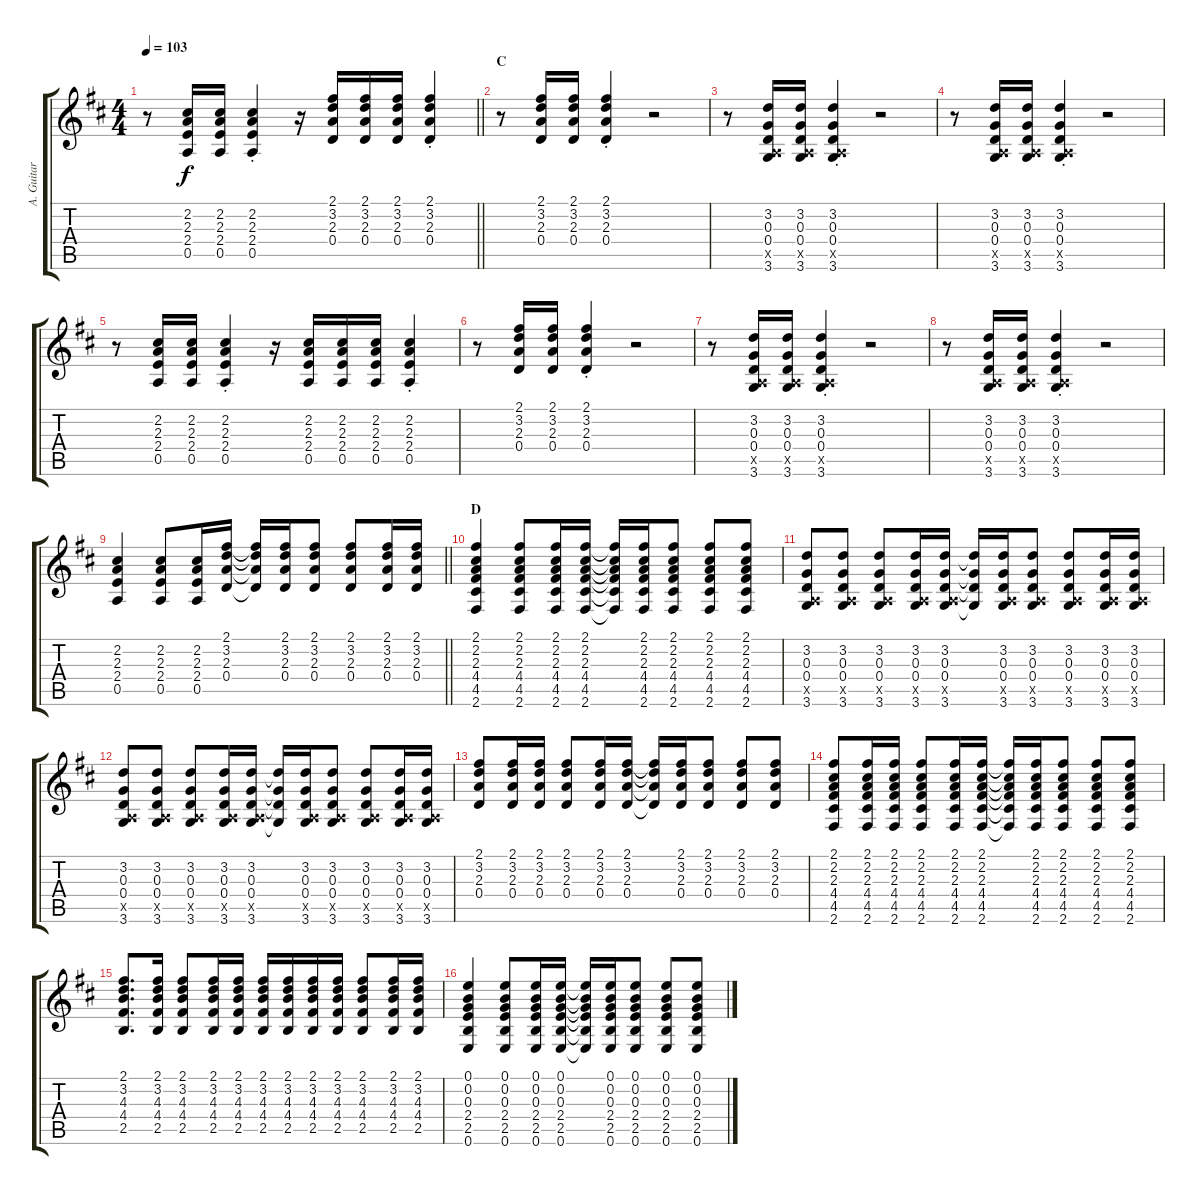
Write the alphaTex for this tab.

\track ("A. Guitar" "A. Guitar") {instrument acousticguitarsteel}
\staff {score tabs}
\tuning (E4 B3 G3 D3 A2 E2) {hide}
\ts (4 4)
\tempo 103
\clef g2
\barLineRight lightlight
\ks d
r.8{dy f} (2.2 2.3 2.4 0.5).16 (2.2 2.3 2.4 0.5).16 (2.2{st} 2.3{st} 2.4{st} 0.5{st}).4 r.16 (2.1 3.2 2.3 0.4).16 (2.1 3.2 2.3 0.4).16 (2.1 3.2 2.3 0.4).16 (2.1{st} 3.2{st} 2.3{st} 0.4{st}).4 |
\section ("" "C")
r.8 (2.1 3.2 2.3 0.4).16 (2.1 3.2 2.3 0.4).16 (2.1{st} 3.2{st} 2.3{st} 0.4{st}).4 r.2 |
r.8 (3.2 0.3 0.4 0.5{x} 3.6).16 (3.2 0.3 0.4 0.5{x} 3.6).16 (3.2{st} 0.3{st} 0.4{st} 0.5{x} 3.6{st}).4 r.2 |
r.8 (3.2 0.3 0.4 0.5{x} 3.6).16 (3.2 0.3 0.4 0.5{x} 3.6).16 (3.2{st} 0.3{st} 0.4{st} 0.5{x} 3.6{st}).4 r.2 |
r.8 (2.2 2.3 2.4 0.5).16 (2.2 2.3 2.4 0.5).16 (2.2{st} 2.3{st} 2.4{st} 0.5{st}).4 r.16 (2.2 2.3 2.4 0.5).16 (2.2 2.3 2.4 0.5).16 (2.2 2.3 2.4 0.5).16 (2.2{st} 2.3{st} 2.4{st} 0.5{st}).4 |
r.8 (2.1 3.2 2.3 0.4).16 (2.1 3.2 2.3 0.4).16 (2.1{st} 3.2{st} 2.3{st} 0.4{st}).4 r.2 |
r.8 (3.2 0.3 0.4 0.5{x} 3.6).16 (3.2 0.3 0.4 0.5{x} 3.6).16 (3.2{st} 0.3{st} 0.4{st} 0.5{x} 3.6{st}).4 r.2 |
r.8 (3.2 0.3 0.4 0.5{x} 3.6).16 (3.2 0.3 0.4 0.5{x} 3.6).16 (3.2{st} 0.3{st} 0.4{st} 0.5{x} 3.6{st}).4 r.2 |
\barLineRight lightlight
(2.2 2.3 2.4 0.5).4 (2.2 2.3 2.4 0.5).8 (2.2 2.3 2.4 0.5).16 (2.1 3.2 2.3 0.4).16 (2.1{t} 3.2{t} 2.3{t} 0.4{t}).16 (2.1 3.2 2.3 0.4).16 (2.1 3.2 2.3 0.4).8 (2.1 3.2 2.3 0.4).8 (2.1 3.2 2.3 0.4).16 (2.1 3.2 2.3 0.4).16 |
\section ("" "D")
(2.1 2.2 2.3 4.4 4.5 2.6).4 (2.1 2.2 2.3 4.4 4.5 2.6).8 (2.1 2.2 2.3 4.4 4.5 2.6).16 (2.1 2.2 2.3 4.4 4.5 2.6).16 (2.1{t} 2.2{t} 2.3{t} 4.4{t} 4.5{t} 2.6{t}).16 (2.1 2.2 2.3 4.4 4.5 2.6).16 (2.1 2.2 2.3 4.4 4.5 2.6).8 (2.1 2.2 2.3 4.4 4.5 2.6).8 (2.1 2.2 2.3 4.4 4.5 2.6).8 |
(3.2 0.3 0.4 0.5{x} 3.6).8 (3.2 0.3 0.4 0.5{x} 3.6).8 (3.2 0.3 0.4 0.5{x} 3.6).8 (3.2 0.3 0.4 0.5{x} 3.6).16 (3.2 0.3 0.4 0.5{x} 3.6).16 (3.2{t} 0.3{t} 0.4{t} 3.6{t}).16 (3.2 0.3 0.4 0.5{x} 3.6).16 (3.2 0.3 0.4 0.5{x} 3.6).8 (3.2 0.3 0.4 0.5{x} 3.6).8 (3.2 0.3 0.4 0.5{x} 3.6).16 (3.2 0.3 0.4 0.5{x} 3.6).16 |
(3.2 0.3 0.4 0.5{x} 3.6).8 (3.2 0.3 0.4 0.5{x} 3.6).8 (3.2 0.3 0.4 0.5{x} 3.6).8 (3.2 0.3 0.4 0.5{x} 3.6).16 (3.2 0.3 0.4 0.5{x} 3.6).16 (3.2{t} 0.3{t} 0.4{t} 3.6{t}).16 (3.2 0.3 0.4 0.5{x} 3.6).16 (3.2 0.3 0.4 0.5{x} 3.6).8 (3.2 0.3 0.4 0.5{x} 3.6).8 (3.2 0.3 0.4 0.5{x} 3.6).16 (3.2 0.3 0.4 0.5{x} 3.6).16 |
(2.1 3.2 2.3 0.4).8 (2.1 3.2 2.3 0.4).16 (2.1 3.2 2.3 0.4).16 (2.1 3.2 2.3 0.4).8 (2.1 3.2 2.3 0.4).16 (2.1 3.2 2.3 0.4).16 (2.1{t} 3.2{t} 2.3{t} 0.4{t}).16 (2.1 3.2 2.3 0.4).16 (2.1 3.2 2.3 0.4).8 (2.1 3.2 2.3 0.4).8 (2.1 3.2 2.3 0.4).8 |
(2.1 2.2 2.3 4.4 4.5 2.6).8 (2.1 2.2 2.3 4.4 4.5 2.6).16 (2.1 2.2 2.3 4.4 4.5 2.6).16 (2.1 2.2 2.3 4.4 4.5 2.6).8 (2.1 2.2 2.3 4.4 4.5 2.6).16 (2.1 2.2 2.3 4.4 4.5 2.6).16 (2.1{t} 2.2{t} 2.3{t} 4.4{t} 4.5{t} 2.6{t}).16 (2.1 2.2 2.3 4.4 4.5 2.6).16 (2.1 2.2 2.3 4.4 4.5 2.6).8 (2.1 2.2 2.3 4.4 4.5 2.6).8 (2.1 2.2 2.3 4.4 4.5 2.6).8 |
(2.1 3.2 4.3 4.4 2.5).8{d} (2.1 3.2 4.3 4.4 2.5).16 (2.1 3.2 4.3 4.4 2.5).8 (2.1 3.2 4.3 4.4 2.5).16 (2.1 3.2 4.3 4.4 2.5).16 (2.1 3.2 4.3 4.4 2.5).16 (2.1 3.2 4.3 4.4 2.5).16 (2.1 3.2 4.3 4.4 2.5).16 (2.1 3.2 4.3 4.4 2.5).16 (2.1 3.2 4.3 4.4 2.5).8 (2.1 3.2 4.3 4.4 2.5).16 (2.1 3.2 4.3 4.4 2.5).16 |
(0.1 0.2 0.3 2.4 2.5 0.6).4 (0.1 0.2 0.3 2.4 2.5 0.6).8 (0.1 0.2 0.3 2.4 2.5 0.6).16 (0.1 0.2 0.3 2.4 2.5 0.6).16 (0.1{t} 0.2{t} 0.3{t} 2.4{t} 2.5{t} 0.6{t}).16 (0.1 0.2 0.3 2.4 2.5 0.6).16 (0.1 0.2 0.3 2.4 2.5 0.6).8 (0.1 0.2 0.3 2.4 2.5 0.6).8 (0.1 0.2 0.3 2.4 2.5 0.6).8
